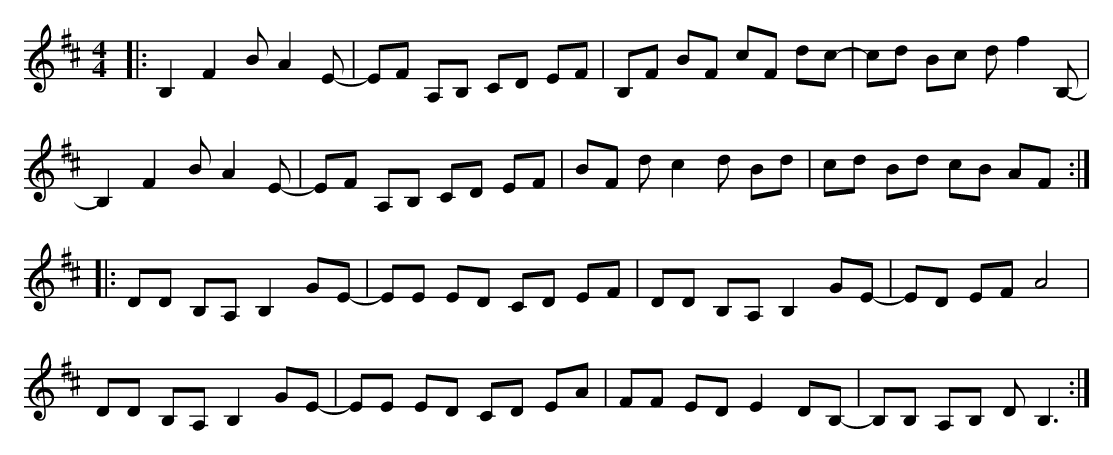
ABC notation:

X:1
M:4/4
K:Bmin
|:B,2 F2 B A2 E-|EF A,B, CD EF|B,F BF cF dc-|cd Bc d f2 B,-|
B,2 F2 B A2 E-|EF A,B, CD EF|BF d c2 d Bd|cd Bd cB AF:|
|:DD B,A, B,2 GE-|EE ED CD EF|DD B,A, B,2 GE-|ED EF A4|
DD B,A, B,2 GE-|EE ED CD EA|FF ED E2 DB,-|B,B, A,B, D B,3:|
